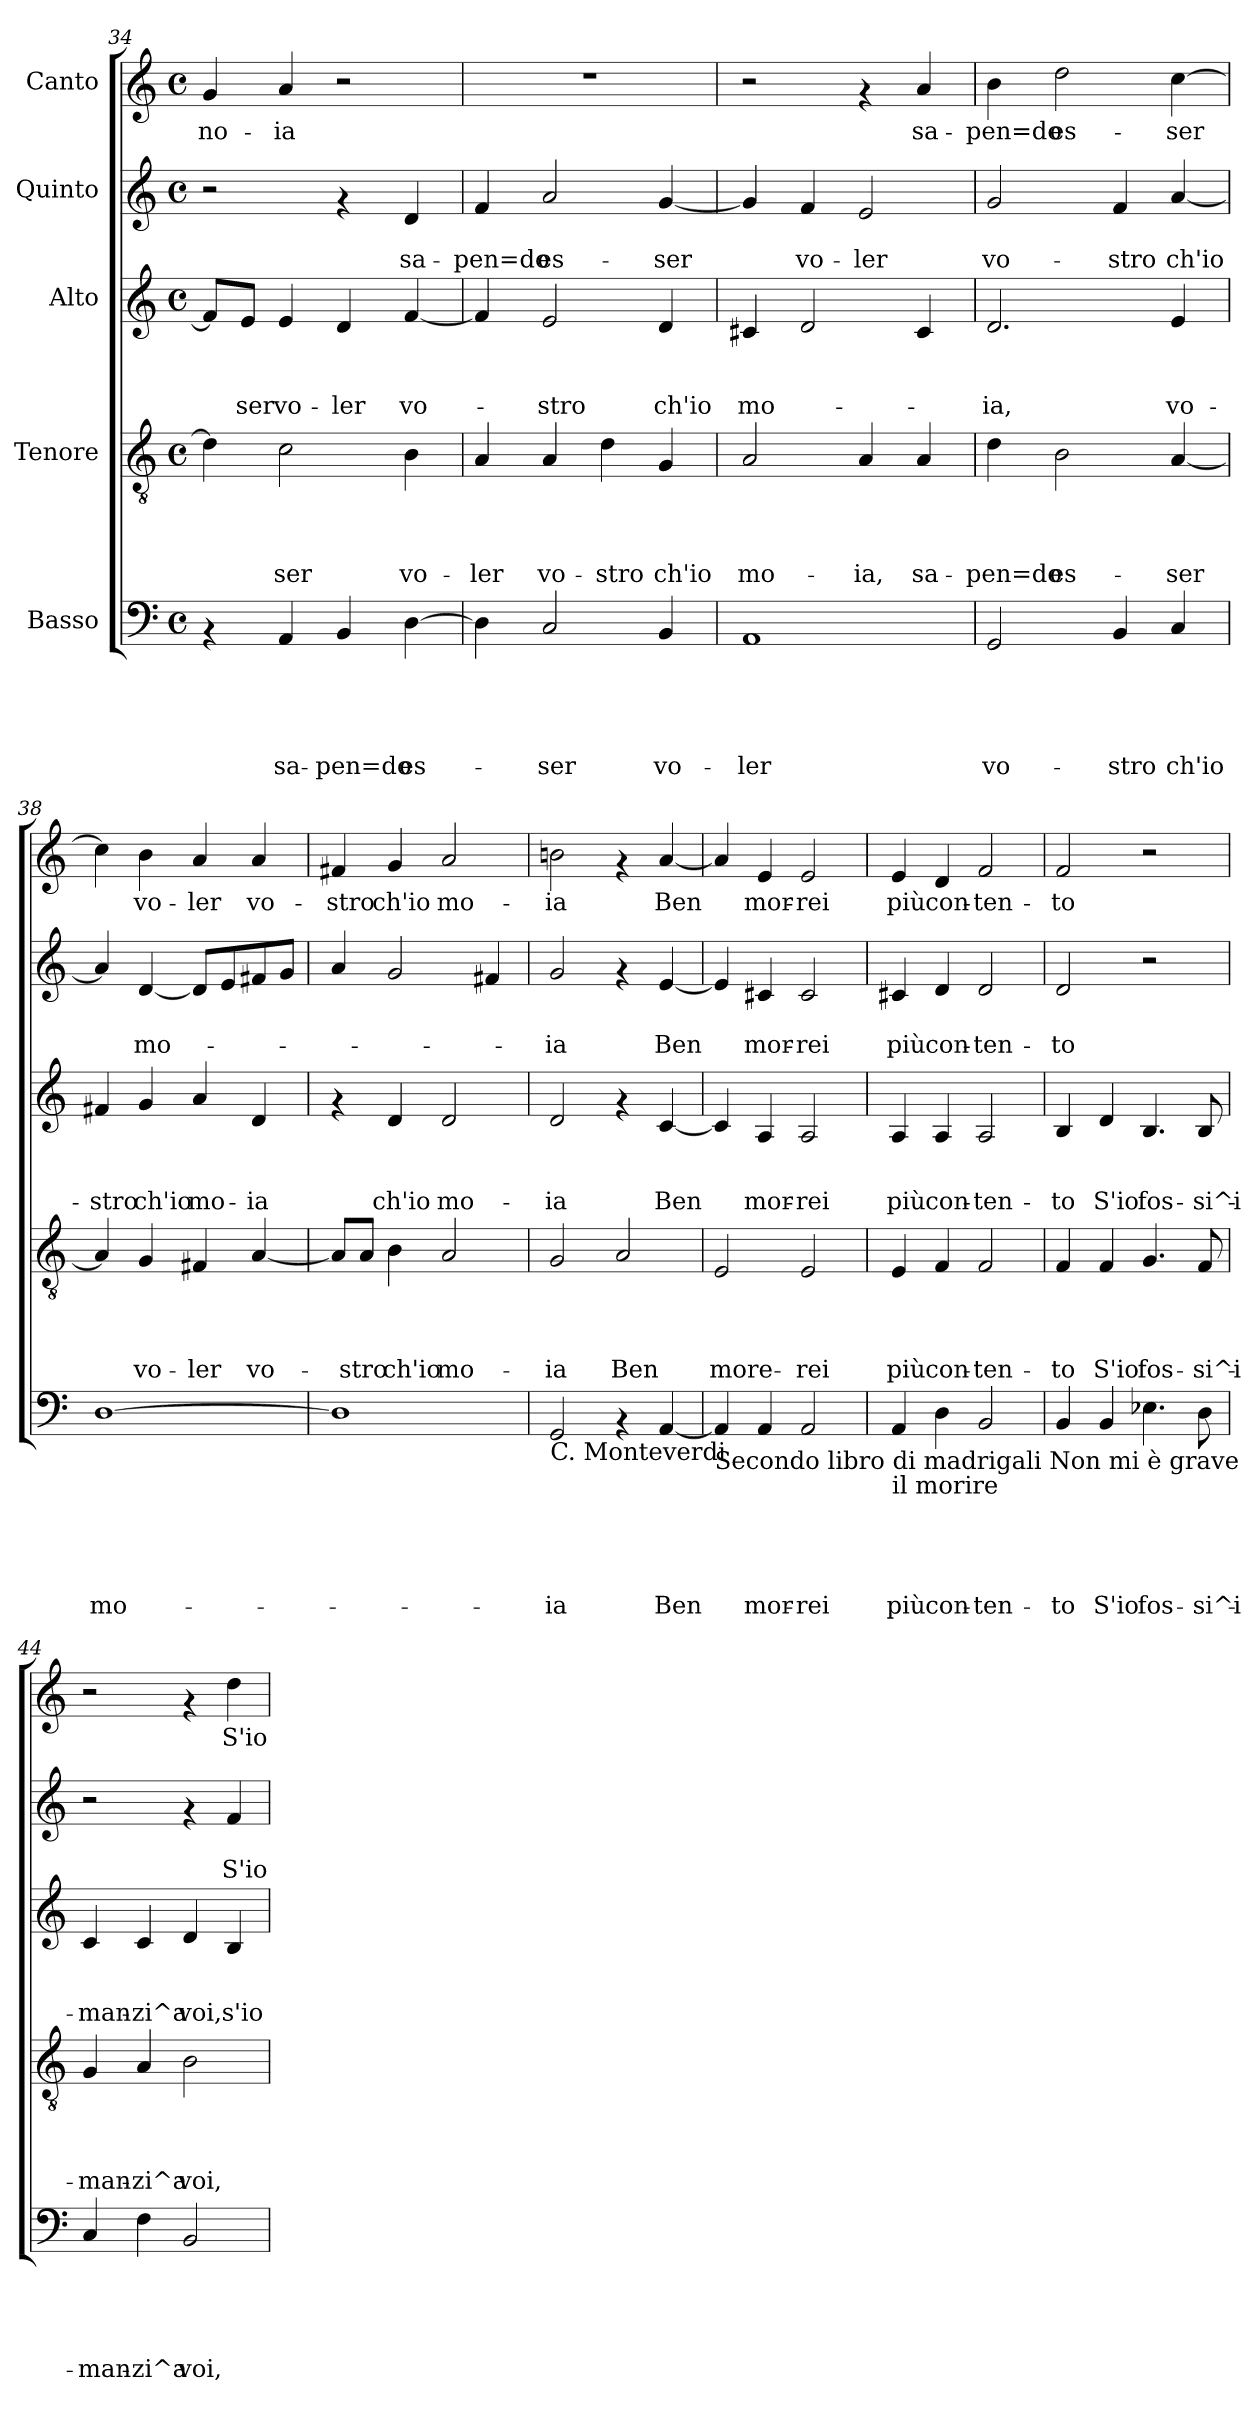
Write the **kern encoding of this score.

**kern	**text	**text	**text	**text	**text	**kern	**text	**text	**text	**text	**kern	**text	**text	**text	**kern	**text	**text	**kern	**text
*part5	*part5	*part5	*part5	*part5	*part5	*part4	*part4	*part4	*part4	*part4	*part3	*part3	*part3	*part3	*part2	*part2	*part2	*part1	*part1
*staff5	*staff5	*staff5	*staff5	*staff5	*staff5	*staff4	*staff4	*staff4	*staff4	*staff4	*staff3	*staff3	*staff3	*staff3	*staff2	*staff2	*staff2	*staff1	*staff1
*I"Basso	*	*	*	*	*	*I"Tenore	*	*	*	*	*I"Alto	*	*	*	*I"Quinto	*	*	*I"Canto	*
*clefF4	*	*	*	*	*	*clefGv2	*	*	*	*	*clefG2	*	*	*	*clefG2	*	*	*clefG2	*
*k[]	*	*	*	*	*	*k[]	*	*	*	*	*k[]	*	*	*	*k[]	*	*	*k[]	*
*C:	*	*	*	*	*	*C:	*	*	*	*	*C:	*	*	*	*C:	*	*	*C:	*
*M4/4	*	*	*	*	*	*M4/4	*	*	*	*	*M4/4	*	*	*	*M4/4	*	*	*M4/4	*
*met(c)	*	*	*	*	*	*met(c)	*	*	*	*	*met(c)	*	*	*	*met(c)	*	*	*met(c)	*
=34	=34	=34	=34	=34	=34	=34	=34	=34	=34	=34	=34	=34	=34	=34	=34	=34	=34	=34	=34
!	!	!	!	!	!	!	!	!	!	!	!	!	!	!	!	!	!	!	!LO:LY:b
4rAA	.	.	.	.	.	4d\]	.	.	.	.	8f/L]	.	.	.	2r	.	.	4g/	no-
!	!	!	!	!	!	!	!	!	!	!	!	!	!	!LO:LY:b	!	!	!	!	!
.	.	.	.	.	.	.	.	.	.	.	8e/J	.	.	-ser	.	.	.	.	.
!	!	!	!	!	!LO:LY:b	!	!	!	!	!LO:LY:b	!	!	!	!LO:LY:b	!	!	!	!	!LO:LY:b
4AA/	.	.	.	.	sa-	2c\	.	.	.	-ser	4e/	.	.	vo-	.	.	.	4a/	-ia
!	!	!	!	!	!LO:LY:b	!	!	!	!	!	!	!	!	!LO:LY:b	!	!	!	!	!
4BB/	.	.	.	.	-pen=do	.	.	.	.	.	4d/	.	.	-ler	4rf	.	.	2r	.
!	!	!	!	!	!LO:LY:b	!	!	!	!	!LO:LY:b	!	!	!	!LO:LY:b	!	!	!LO:LY:b	!	!
[>4D\	.	.	.	.	es-	4B\	.	.	.	vo-	[<4f/	.	.	vo-	4d/	.	sa-	.	.
=35	=35	=35	=35	=35	=35	=35	=35	=35	=35	=35	=35	=35	=35	=35	=35	=35	=35	=35	=35
!	!	!	!	!	!	!	!	!	!	!LO:LY:b	!	!	!	!	!	!	!LO:LY:b	!	!
4D\]	.	.	.	.	.	4A/	.	.	.	-ler	4f/]	.	.	.	4f/	.	-pen=do	1r	.
!	!	!	!	!	!LO:LY:b	!	!	!	!	!LO:LY:b	!	!	!	!LO:LY:b	!	!	!LO:LY:b	!	!
2C/	.	.	.	.	-ser	4A/	.	.	.	vo-	2e/	.	.	-stro	2a/	.	es-	.	.
!	!	!	!	!	!	!	!	!	!	!LO:LY:b	!	!	!	!	!	!	!	!	!
.	.	.	.	.	.	4d\	.	.	.	-stro	.	.	.	.	.	.	.	.	.
!	!	!	!	!	!LO:LY:b	!	!	!	!	!LO:LY:b	!	!	!	!LO:LY:b	!	!	!LO:LY:b	!	!
4BB/	.	.	.	.	vo-	4G/	.	.	.	ch'io	4d/	.	.	ch'io	[<4g/	.	-ser	.	.
=36	=36	=36	=36	=36	=36	=36	=36	=36	=36	=36	=36	=36	=36	=36	=36	=36	=36	=36	=36
!	!	!	!	!	!LO:LY:b	!	!	!	!	!LO:LY:b	!	!	!	!LO:LY:b	!	!	!	!	!
1AA	.	.	.	.	-ler	2A/	.	.	.	mo-	4c#X/	.	.	mo-	4g/]	.	.	2r	.
!	!	!	!	!	!	!	!	!	!	!	!	!	!	!	!	!	!LO:LY:b	!	!
.	.	.	.	.	.	.	.	.	.	.	2d/	.	.	.	4f/	.	vo-	.	.
!	!	!	!	!	!	!	!	!	!	!LO:LY:b	!	!	!	!	!	!	!LO:LY:b	!	!
.	.	.	.	.	.	4A/	.	.	.	-ia,	.	.	.	.	2e/	.	-ler	4rf	.
!	!	!	!	!	!	!	!	!	!	!LO:LY:b	!	!	!	!	!	!	!	!	!LO:LY:b
.	.	.	.	.	.	4A/	.	.	.	sa-	4c#/	.	.	.	.	.	.	4a/	sa-
=37	=37	=37	=37	=37	=37	=37	=37	=37	=37	=37	=37	=37	=37	=37	=37	=37	=37	=37	=37
!	!	!	!	!	!LO:LY:b	!	!	!	!	!LO:LY:b	!	!	!	!LO:LY:b	!	!	!LO:LY:b	!	!LO:LY:b
2GG/	.	.	.	.	vo-	4d\	.	.	.	-pen=do	2.d/	.	.	-ia,	2g/	.	vo-	4b\	-pen=do
!	!	!	!	!	!	!	!	!	!	!LO:LY:b	!	!	!	!	!	!	!	!	!LO:LY:b
.	.	.	.	.	.	2B\	.	.	.	es-	.	.	.	.	.	.	.	2dd\	es-
!	!	!	!	!	!LO:LY:b	!	!	!	!	!	!	!	!	!	!	!	!LO:LY:b	!	!
4BB/	.	.	.	.	-stro	.	.	.	.	.	.	.	.	.	4f/	.	-stro	.	.
!	!	!	!	!	!LO:LY:b	!	!	!	!	!LO:LY:b	!	!	!	!LO:LY:b	!	!	!LO:LY:b	!	!LO:LY:b
4C/	.	.	.	.	ch'io	[<4A/	.	.	.	-ser	4e/	.	.	vo-	[<4a/	.	ch'io	[<4cc\	-ser
!!LO:PB:g=z
=38	=38	=38	=38	=38	=38	=38	=38	=38	=38	=38	=38	=38	=38	=38	=38	=38	=38	=38	=38
!	!	!	!	!	!LO:LY:b	!	!	!	!	!	!	!	!	!LO:LY:b	!	!	!	!	!
[>1D	.	.	.	.	mo-	4A/]	.	.	.	.	4f#X/	.	.	-stro	4a/]	.	.	4cc\]	.
!	!	!	!	!	!	!	!	!	!	!LO:LY:b	!	!	!	!LO:LY:b	!	!	!LO:LY:b	!	!LO:LY:b
.	.	.	.	.	.	4G/	.	.	.	vo-	4g/	.	.	ch'io	[<4d/	.	mo-	4b\	vo-
!	!	!	!	!	!	!	!	!	!	!LO:LY:b	!	!	!	!LO:LY:b	!	!	!	!	!LO:LY:b
.	.	.	.	.	.	4F#X/	.	.	.	-ler	4a/	.	.	mo-	8d/L]	.	.	4a/	-ler
.	.	.	.	.	.	.	.	.	.	.	.	.	.	.	8e/	.	.	.	.
!	!	!	!	!	!	!	!	!	!	!LO:LY:b	!	!	!	!LO:LY:b	!	!	!	!	!LO:LY:b
.	.	.	.	.	.	[<4A/	.	.	.	vo-	4d/	.	.	-ia	8f#X/	.	.	4a/	vo-
.	.	.	.	.	.	.	.	.	.	.	.	.	.	.	8g/J	.	.	.	.
=39	=39	=39	=39	=39	=39	=39	=39	=39	=39	=39	=39	=39	=39	=39	=39	=39	=39	=39	=39
!	!	!	!	!	!	!	!	!	!	!	!	!	!	!	!	!	!	!	!LO:LY:b
1D]	.	.	.	.	.	8A/L]	.	.	.	.	4rf	.	.	.	4a/	.	.	4f#X/	-stro
!	!	!	!	!	!	!	!	!	!	!LO:LY:b	!	!	!	!	!	!	!	!	!
.	.	.	.	.	.	8A/J	.	.	.	-stro	.	.	.	.	.	.	.	.	.
!	!	!	!	!	!	!	!	!	!	!LO:LY:b	!	!	!	!LO:LY:b	!	!	!	!	!LO:LY:b
.	.	.	.	.	.	4B\	.	.	.	ch'io	4d/	.	.	ch'io	2g/	.	.	4g/	ch'io
!	!	!	!	!	!	!	!	!	!	!LO:LY:b	!	!	!	!LO:LY:b	!	!	!	!	!LO:LY:b
.	.	.	.	.	.	2A/	.	.	.	mo-	2d/	.	.	mo-	.	.	.	2a/	mo-
.	.	.	.	.	.	.	.	.	.	.	.	.	.	.	4f#X/	.	.	.	.
=40	=40	=40	=40	=40	=40	=40	=40	=40	=40	=40	=40	=40	=40	=40	=40	=40	=40	=40	=40
!LO:TX:b:t=C. Monteverdi	!	!	!	!	!	!	!	!	!	!	!	!	!	!	!	!	!	!	!
!	!	!	!	!	!LO:LY:b	!	!	!	!	!LO:LY:b	!	!	!	!LO:LY:b	!	!	!LO:LY:b	!	!LO:LY:b
2GG/	.	.	.	.	-ia	2G/	.	.	.	-ia	2d/	.	.	-ia	2g/	.	-ia	2bn\	-ia
!	!	!	!	!	!	!	!	!	!	!LO:LY:b	!	!	!	!	!	!	!	!	!
4rAA	.	.	.	.	.	2A/	.	.	.	Ben	4rf	.	.	.	4rf	.	.	4rf	.
!	!	!	!	!	!LO:LY:b	!	!	!	!	!	!	!	!	!LO:LY:b	!	!	!LO:LY:b	!	!LO:LY:b
[<4AA/	.	.	.	.	Ben	.	.	.	.	.	[<4c/	.	.	Ben	[<4e/	.	Ben	[<4a/	Ben
=41	=41	=41	=41	=41	=41	=41	=41	=41	=41	=41	=41	=41	=41	=41	=41	=41	=41	=41	=41
!LO:TX:b:t=Secondo libro di madrigali Non mi è grave	!	!	!	!	!	!	!	!	!	!	!	!	!	!	!	!	!	!	!
!	!	!	!	!	!	!	!	!	!	!LO:LY:b	!	!	!	!	!	!	!	!	!
4AA/]	.	.	.	.	.	2E/	.	.	.	more-	4c/]	.	.	.	4e/]	.	.	4a/]	.
!	!	!	!	!	!LO:LY:b	!	!	!	!	!	!	!	!	!LO:LY:b	!	!	!LO:LY:b	!	!LO:LY:b
4AA/	.	.	.	.	mor-	.	.	.	.	.	4A/	.	.	mor-	4c#X/	.	mor-	4e/	mor-
!	!	!	!	!	!LO:LY:b	!	!	!	!	!LO:LY:b	!	!	!	!LO:LY:b	!	!	!LO:LY:b	!	!LO:LY:b
2AA/	.	.	.	.	-rei	2E/	.	.	.	-rei	2A/	.	.	-rei	2c#/	.	-rei	2e/	-rei
=42	=42	=42	=42	=42	=42	=42	=42	=42	=42	=42	=42	=42	=42	=42	=42	=42	=42	=42	=42
!LO:TX:b:t=il morire	!	!	!	!	!	!	!	!	!	!	!	!	!	!	!	!	!	!	!
!	!	!	!	!	!LO:LY:b	!	!	!	!	!LO:LY:b	!	!	!	!LO:LY:b	!	!	!LO:LY:b	!	!LO:LY:b
4AA/	.	.	.	.	più	4E/	.	.	.	più	4A/	.	.	più	4c#X/	.	più	4e/	più
!	!	!	!	!	!LO:LY:b	!	!	!	!	!LO:LY:b	!	!	!	!LO:LY:b	!	!	!LO:LY:b	!	!LO:LY:b
4D\	.	.	.	.	con-	4F/	.	.	.	con-	4A/	.	.	con-	4d/	.	con-	4d/	con-
!	!	!	!	!	!LO:LY:b	!	!	!	!	!LO:LY:b	!	!	!	!LO:LY:b	!	!	!LO:LY:b	!	!LO:LY:b
2BB/	.	.	.	.	-ten-	2F/	.	.	.	-ten-	2A/	.	.	-ten-	2d/	.	-ten-	2f/	-ten-
!!LO:PB:g=z
=43	=43	=43	=43	=43	=43	=43	=43	=43	=43	=43	=43	=43	=43	=43	=43	=43	=43	=43	=43
!	!	!	!	!	!LO:LY:b	!	!	!	!	!LO:LY:b	!	!	!	!LO:LY:b	!	!	!LO:LY:b	!	!LO:LY:b
4BB/	.	.	.	.	-to	4F/	.	.	.	-to	4B/	.	.	-to	2d/	.	-to	2f/	-to
!	!	!	!	!	!LO:LY:b	!	!	!	!	!LO:LY:b	!	!	!	!LO:LY:b	!	!	!	!	!
4BB/	.	.	.	.	S'io	4F/	.	.	.	S'io	4d/	.	.	S'io	.	.	.	.	.
!	!	!	!	!	!LO:LY:b	!	!	!	!	!LO:LY:b	!	!	!	!LO:LY:b	!	!	!	!	!
4.E-X\	.	.	.	.	fos-	4.G/	.	.	.	fos-	4.B/	.	.	fos-	2r	.	.	2r	.
!	!	!	!	!	!LO:LY:b	!	!	!	!	!LO:LY:b	!	!	!	!LO:LY:b	!	!	!	!	!
8D\	.	.	.	.	-si^i-	8F/	.	.	.	-si^i-	8B/	.	.	-si^i-	.	.	.	.	.
=44	=44	=44	=44	=44	=44	=44	=44	=44	=44	=44	=44	=44	=44	=44	=44	=44	=44	=44	=44
!	!	!	!	!	!LO:LY:b	!	!	!	!	!LO:LY:b	!	!	!	!LO:LY:b	!	!	!	!	!
4C/	.	.	.	.	-man-	4G/	.	.	.	-man-	4c/	.	.	-man-	2r	.	.	2r	.
!	!	!	!	!	!LO:LY:b	!	!	!	!	!LO:LY:b	!	!	!	!LO:LY:b	!	!	!	!	!
4F\	.	.	.	.	-zi^a	4A/	.	.	.	-zi^a	4c/	.	.	-zi^a	.	.	.	.	.
!	!	!	!	!	!LO:LY:b	!	!	!	!	!LO:LY:b	!	!	!	!LO:LY:b	!	!	!	!	!
2BB/	.	.	.	.	voi,	2B\	.	.	.	voi,	4d/	.	.	voi,	4rf	.	.	4rf	.
!	!	!	!	!	!	!	!	!	!	!	!	!	!	!LO:LY:b	!	!	!LO:LY:b	!	!LO:LY:b
.	.	.	.	.	.	.	.	.	.	.	4B/	.	.	s'io	4f/	.	S'io	4dd\	S'io
=	=	=	=	=	=	=	=	=	=	=	=	=	=	=	=	=	=	=	=
*-	*-	*-	*-	*-	*-	*-	*-	*-	*-	*-	*-	*-	*-	*-	*-	*-	*-	*-	*-
